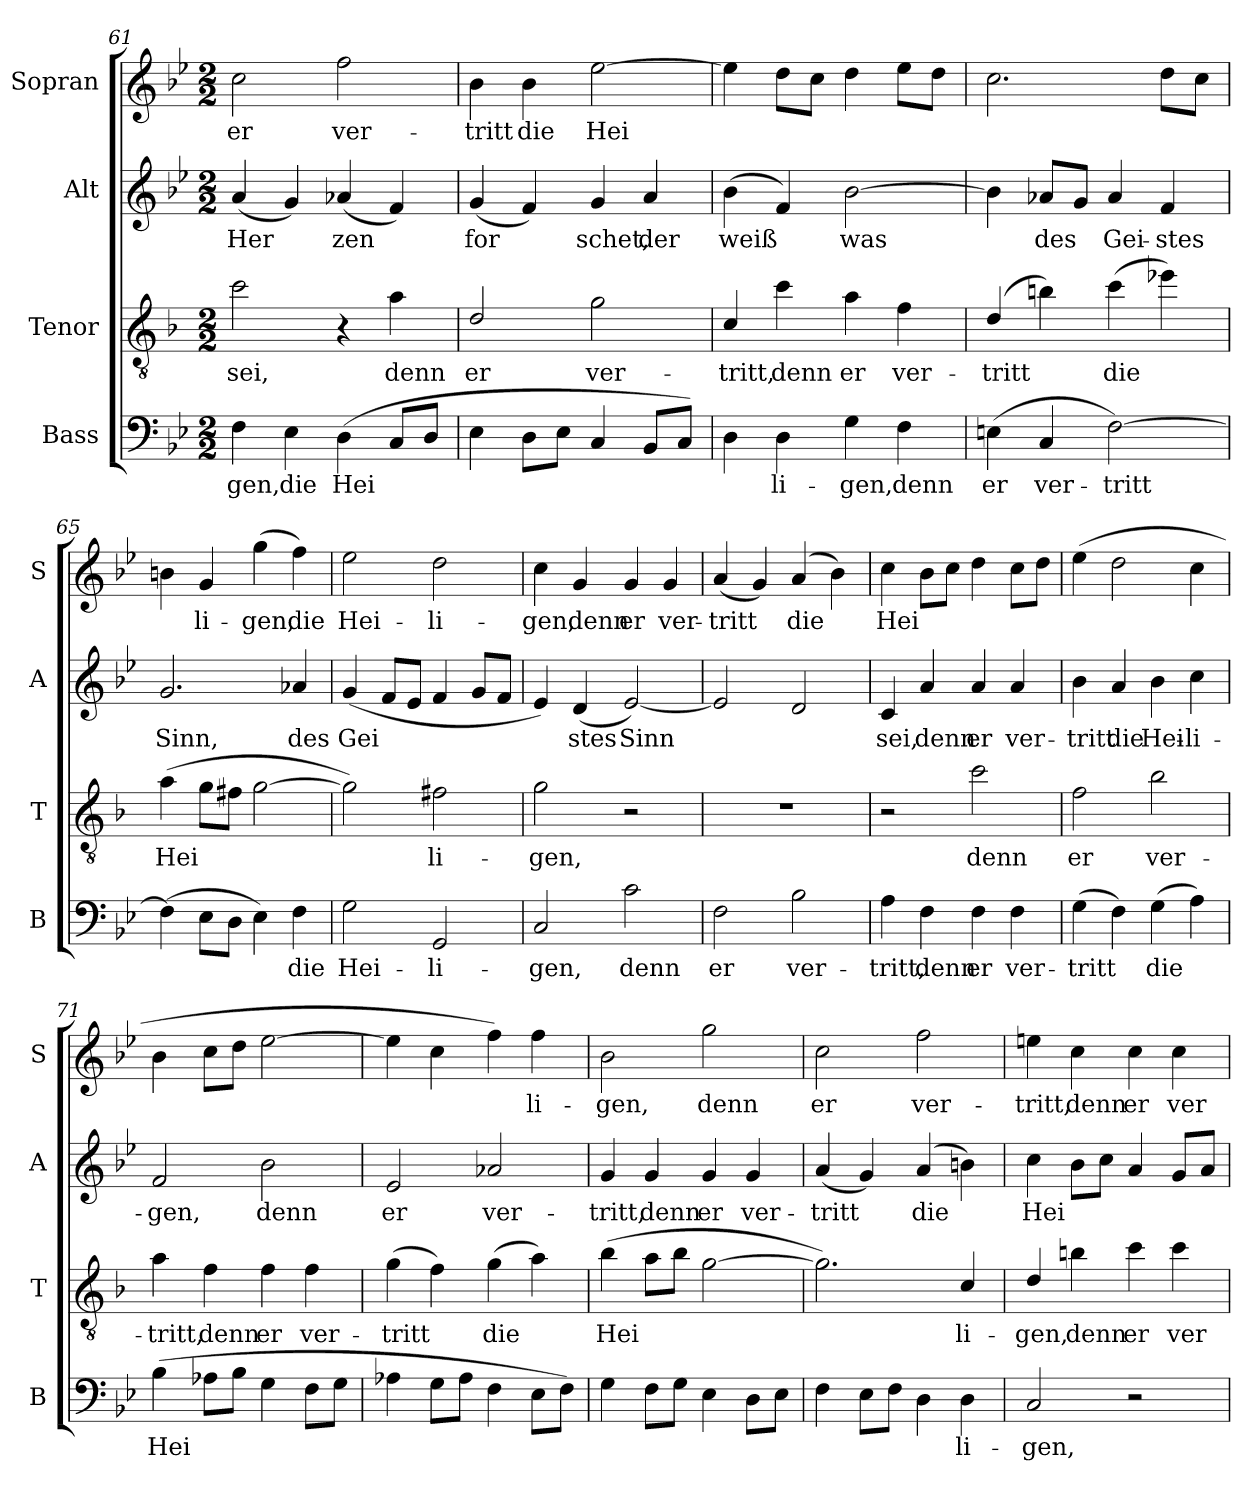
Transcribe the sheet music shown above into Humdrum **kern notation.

**kern	**text	**kern	**text	**kern	**text	**kern	**text
*part4	*part4	*part3	*part3	*part2	*part2	*part1	*part1
*staff4	*staff4	*staff3	*staff3	*staff2	*staff2	*staff1	*staff1
*I"Bass	*	*I"Tenor	*	*I"Alt	*	*I"Sopran	*
*I'B	*	*I'T	*	*I'A	*	*I'S	*
*clefF4	*	*clefGv2	*	*clefG2	*	*clefG2	*
*	*	*ITrd4c7	*	*	*	*	*
*k[b-e-]	*	*k[b-e-]	*	*k[b-e-]	*	*k[b-e-]	*
*M2/2	*	*M2/2	*	*M2/2	*	*M2/2	*
=61	=61	=61	=61	=61	=61	=61	=61
!	!LO:LY:b	!	!LO:LY:b	!	!LO:LY:b	!	!LO:LY:b
4F\	gen,	2f\	sei,	(4a/	Her	2cc\	er
!	!LO:LY:b	!	!	!	!	!	!
4E-\	die	.	.	4g/)	.	.	.
!	!LO:LY:b	!	!	!	!LO:LY:b	!	!LO:LY:b
(4D\	Hei	4r	.	(4a-X/	zen	2ff\	ver-
!	!	!	!LO:LY:b	!	!	!	!
8C/L	.	4d\	denn	4f/)	.	.	.
8D/J	.	.	.	.	.	.	.
=62	=62	=62	=62	=62	=62	=62	=62
!	!	!	!LO:LY:b	!	!LO:LY:b	!	!LO:LY:b
4E-\	.	2G/	er	(4g/	for	4b-\	tritt
!	!	!	!	!	!	!	!LO:LY:b
8D\L	.	.	.	4f/)	.	4b-\	die
8E-\J	.	.	.	.	.	.	.
!	!	!	!LO:LY:b	!	!LO:LY:b	!	!LO:LY:b
4C/	.	2c\	ver-	4g/	schet,	[2ee-\	Hei
!	!	!	!	!	!LO:LY:b	!	!
8BB-/L	.	.	.	4a/	der	.	.
8C/J)	.	.	.	.	.	.	.
=63	=63	=63	=63	=63	=63	=63	=63
!	!	!	!LO:LY:b	!	!LO:LY:b	!	!
4D\	.	4F/	tritt,	(4b-\	weiß	4ee-\]	.
!	!LO:LY:b	!	!LO:LY:b	!	!	!	!
4D\	li-	4f\	denn	4f/)	.	8dd\L	.
.	.	.	.	.	.	8cc\J	.
!	!LO:LY:b	!	!LO:LY:b	!	!LO:LY:b	!	!
4G\	gen,	4d\	er	[2b-\	was	4dd\	.
!	!LO:LY:b	!	!LO:LY:b	!	!	!	!
4F\	denn	4B-\	ver-	.	.	8ee-\L	.
.	.	.	.	.	.	8dd\J	.
=64	=64	=64	=64	=64	=64	=64	=64
!	!LO:LY:b	!	!LO:LY:b	!	!	!	!
(4En\	er	(4G/	tritt	4b-\]	.	2.cc\	.
!	!LO:LY:b	!	!	!	!LO:LY:b	!	!
4C/	ver-	4en\)	.	8a-X/L	des	.	.
.	.	.	.	8g/J	.	.	.
!	!LO:LY:b	!	!LO:LY:b	!	!LO:LY:b	!	!
[2F\)	tritt	(4f\	die	4a-/	Gei-	.	.
!	!	!	!	!	!LO:LY:b	!	!
.	.	4a-X\)	.	4f/	stes	8dd\L	.
.	.	.	.	.	.	8cc\J	.
!!LO:LB:g=z
=65	=65	=65	=65	=65	=65	=65	=65
!	!	!	!LO:LY:b	!	!LO:LY:b	!	!LO:LY:b
(4F\]	.	(4d\	Hei	2.g/	Sinn,	4bn\	_-
!	!	!	!	!	!	!	!LO:LY:b
8E-\L	.	8c\L	.	.	.	4g/	li-
8D\J	.	8Bn\J	.	.	.	.	.
!	!	!	!	!	!	!	!LO:LY:b
4E-\)	.	[2c\	.	.	.	(4gg\	gen,
!	!LO:LY:b	!	!	!	!LO:LY:b	!	!LO:LY:b
4F\	die	.	.	4a-X/	des	4ff\)	die
=66	=66	=66	=66	=66	=66	=66	=66
!	!LO:LY:b	!	!	!	!LO:LY:b	!	!LO:LY:b
2G\	Hei-	2c\])	.	(4g/	Gei	2ee-\	Hei-
.	.	.	.	8f/L	.	.	.
.	.	.	.	8e-/J	.	.	.
!	!LO:LY:b	!	!LO:LY:b	!	!	!	!LO:LY:b
2GG/	li-	2Bn\	li-	4f/	.	2dd\	li-
.	.	.	.	8g/L	.	.	.
.	.	.	.	8f/J	.	.	.
=67	=67	=67	=67	=67	=67	=67	=67
!	!LO:LY:b	!	!LO:LY:b	!	!	!	!LO:LY:b
2C/	gen,	2c\	gen,	4e-/)	.	4cc\	gen,
!	!	!	!	!	!LO:LY:b	!	!LO:LY:b
.	.	.	.	(4d/	stes	4g/	denn
!	!LO:LY:b	!	!	!	!LO:LY:b	!	!LO:LY:b
2c\	denn	2r	.	[2e-/)	Sinn	4g/	er
!	!	!	!	!	!	!	!LO:LY:b
.	.	.	.	.	.	4g/	ver-
=68	=68	=68	=68	=68	=68	=68	=68
!	!LO:LY:b	!	!	!	!	!	!LO:LY:b
2F\	er	1r	.	2e-/]	.	(4a/	tritt
.	.	.	.	.	.	4g/)	.
!	!LO:LY:b	!	!	!	!	!	!LO:LY:b
2B-\	ver-	.	.	2d/	.	(4a/	die
.	.	.	.	.	.	4b-\)	.
=69	=69	=69	=69	=69	=69	=69	=69
!	!LO:LY:b	!	!	!	!LO:LY:b	!	!LO:LY:b
4A\	tritt,	2r	.	4c/	sei,	4cc\	Hei
!	!LO:LY:b	!	!	!	!LO:LY:b	!	!
4F\	denn	.	.	4a/	denn	8b-\L	.
.	.	.	.	.	.	8cc\J	.
!	!LO:LY:b	!	!LO:LY:b	!	!LO:LY:b	!	!
4F\	er	2f\	denn	4a/	er	4dd\	.
!	!LO:LY:b	!	!	!	!LO:LY:b	!	!
4F\	ver-	.	.	4a/	ver-	8cc\L	.
.	.	.	.	.	.	8dd\J	.
!!LO:LB:g=z
=70	=70	=70	=70	=70	=70	=70	=70
!	!LO:LY:b	!	!LO:LY:b	!	!LO:LY:b	!	!
(4G\	tritt	2B-\	er	4b-\	tritt	(4ee-\	.
!	!	!	!	!	!LO:LY:b	!	!
4F\)	.	.	.	4a/	die	2dd\	.
!	!LO:LY:b	!	!LO:LY:b	!	!LO:LY:b	!	!
(4G\	die	2e-\	ver-	4b-\	Hei-	.	.
!	!	!	!	!	!LO:LY:b	!	!
4A\)	.	.	.	4cc\	li-	4cc\	.
=71	=71	=71	=71	=71	=71	=71	=71
!	!LO:LY:b	!	!LO:LY:b	!	!LO:LY:b	!	!
(4B-\	Hei	4d\	tritt,	2f/	gen,	4b-\	.
!	!	!	!LO:LY:b	!	!	!	!
8A-X\L	.	4B-\	denn	.	.	8cc\L	.
8B-\J	.	.	.	.	.	8dd\J	.
!	!	!	!LO:LY:b	!	!LO:LY:b	!	!
4G\	.	4B-\	er	2b-\	denn	[2ee-\	.
!	!	!	!LO:LY:b	!	!	!	!
8F\L	.	4B-\	ver-	.	.	.	.
8G\J	.	.	.	.	.	.	.
=72	=72	=72	=72	=72	=72	=72	=72
!	!	!	!LO:LY:b	!	!LO:LY:b	!	!
4A-X\	.	(4c\	tritt	2e-/	er	4ee-\]	.
8G\L	.	4B-\)	.	.	.	4cc\	.
8A-\J	.	.	.	.	.	.	.
!	!	!	!LO:LY:b	!	!LO:LY:b	!	!
4F\	.	(4c\	die	2a-X/	ver-	4ff\)	.
!	!	!	!	!	!	!	!LO:LY:b
8E-\L	.	4d\)	.	.	.	4ff\	li-
8F\J)	.	.	.	.	.	.	.
=73	=73	=73	=73	=73	=73	=73	=73
!	!	!	!LO:LY:b	!	!LO:LY:b	!	!LO:LY:b
4G\	.	(4e-\	Hei	4g/	tritt,	2b-\	gen,
!	!	!	!	!	!LO:LY:b	!	!
8F\L	.	8d\L	.	4g/	denn	.	.
8G\J	.	8e-\J	.	.	.	.	.
!	!	!	!	!	!LO:LY:b	!	!LO:LY:b
4E-\	.	[2c\	.	4g/	er	2gg\	denn
!	!	!	!	!	!LO:LY:b	!	!
8D\L	.	.	.	4g/	ver-	.	.
8E-\J	.	.	.	.	.	.	.
=74	=74	=74	=74	=74	=74	=74	=74
!	!	!	!	!	!LO:LY:b	!	!LO:LY:b
4F\	.	2.c\])	.	(4a/	tritt	2cc\	er
8E-\L	.	.	.	4g/)	.	.	.
8F\J	.	.	.	.	.	.	.
!	!	!	!	!	!LO:LY:b	!	!LO:LY:b
4D\	.	.	.	(4a/	die	2ff\	ver-
!	!LO:LY:b	!	!LO:LY:b	!	!	!	!
4D\	li-	4F/	li-	4bn\)	.	.	.
=75	=75	=75	=75	=75	=75	=75	=75
!	!LO:LY:b	!	!LO:LY:b	!	!LO:LY:b	!	!LO:LY:b
2C/	gen,	4G/	gen,	4cc\	Hei	4een\	tritt,
!	!	!	!LO:LY:b	!	!	!	!LO:LY:b
.	.	4en\	denn	8b-\L	.	4cc\	denn
.	.	.	.	8cc\J	.	.	.
!	!	!	!LO:LY:b	!	!	!	!LO:LY:b
2r	.	4f\	er	4a/	.	4cc\	er
!	!	!	!LO:LY:b	!	!	!	!LO:LY:b
.	.	4f\	ver-	8g/L	.	4cc\	ver-
.	.	.	.	8a/J	.	.	.
=	=	=	=	=	=	=	=
*-	*-	*-	*-	*-	*-	*-	*-
